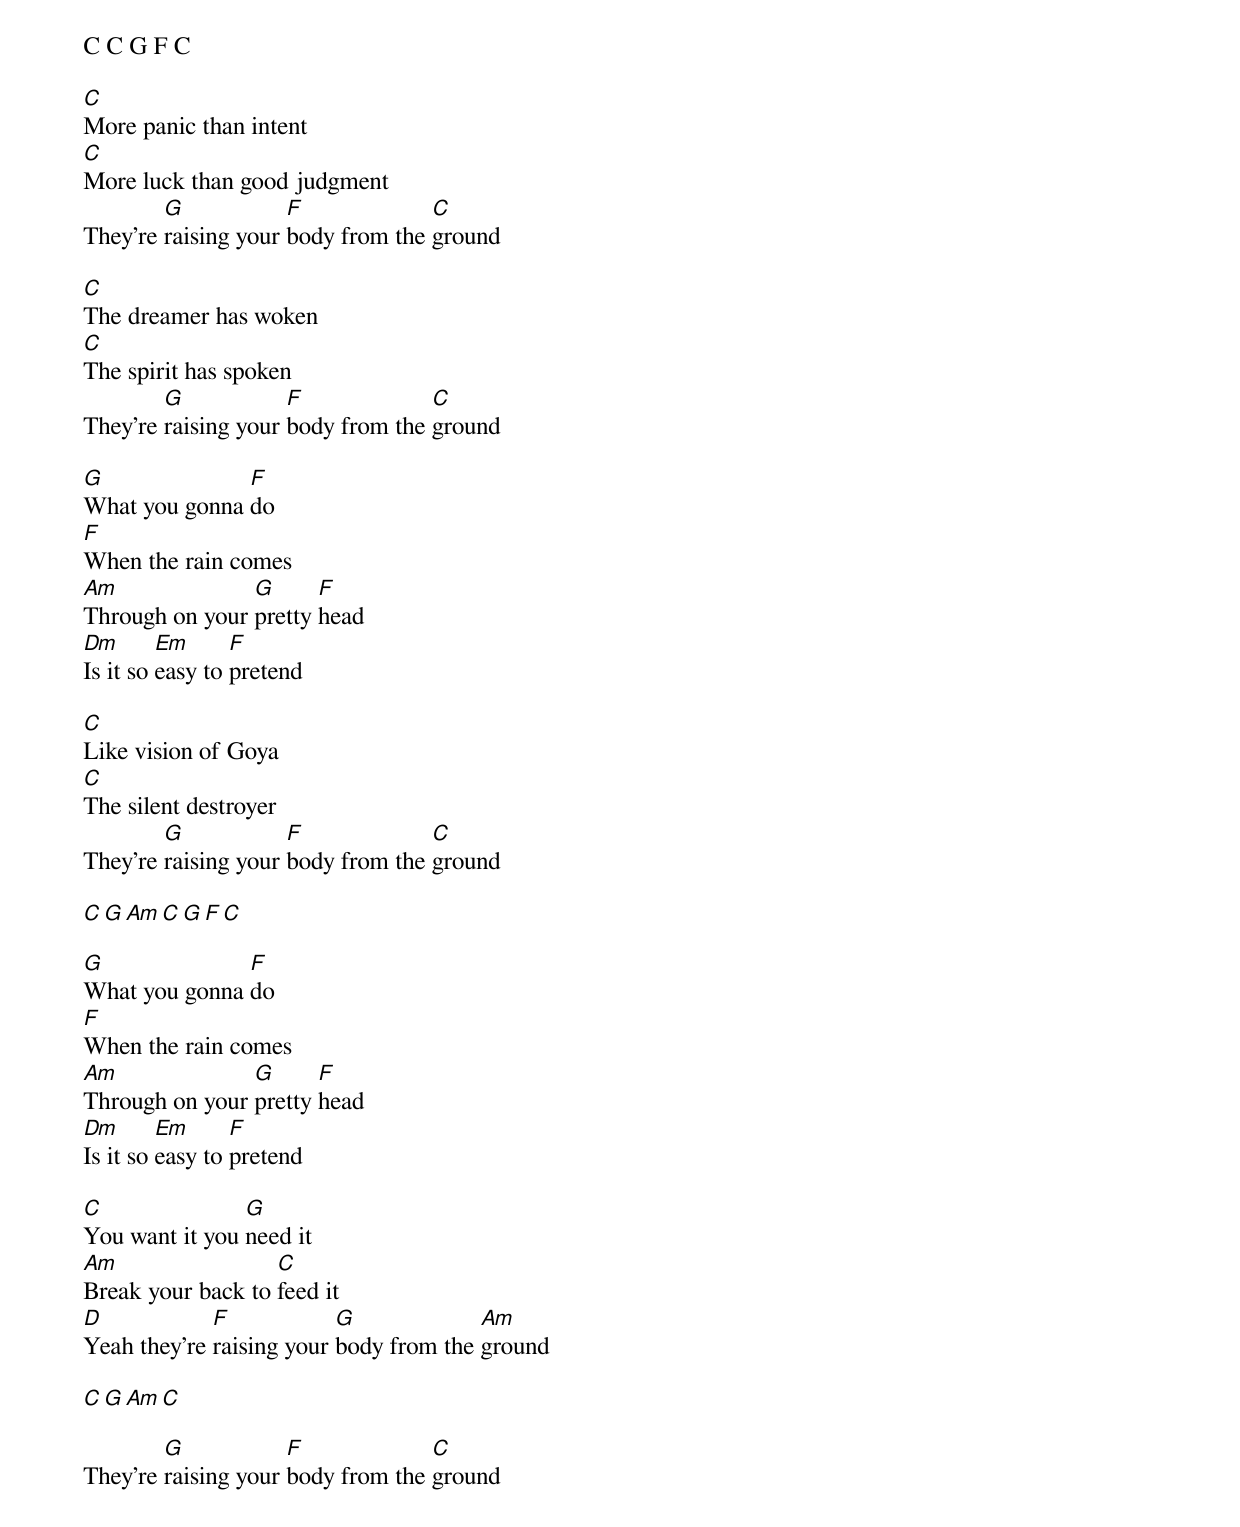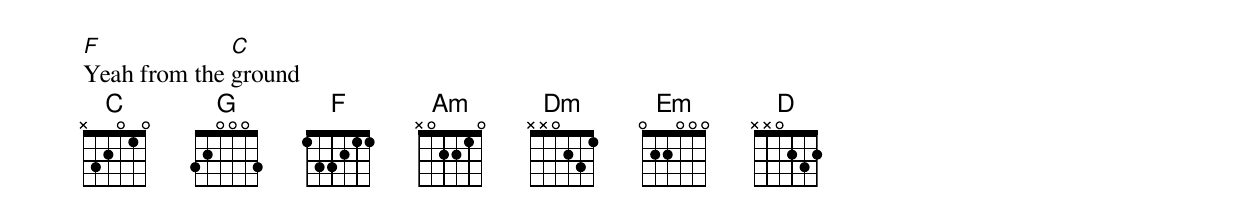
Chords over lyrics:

C C G F C

C
More panic than intent
C
More luck than good judgment
        G            F             C
They're raising your body from the ground

C
The dreamer has woken
C
The spirit has spoken
        G            F             C
They're raising your body from the ground

G              F
What you gonna do
F
When the rain comes
Am              G      F
Through on your pretty head
Dm       Em      F
Is it so easy to pretend

C
Like vision of Goya
C
The silent destroyer
        G            F             C
They're raising your body from the ground

C G Am C G F C

G              F
What you gonna do
F
When the rain comes
Am              G      F
Through on your pretty head
Dm       Em      F
Is it so easy to pretend

C               G
You want it you need it
Am                 C
Break your back to feed it
D            F            G             Am
Yeah they're raising your body from the ground

C G Am C

        G            F             C
They're raising your body from the ground
F             C
Yeah from the ground
